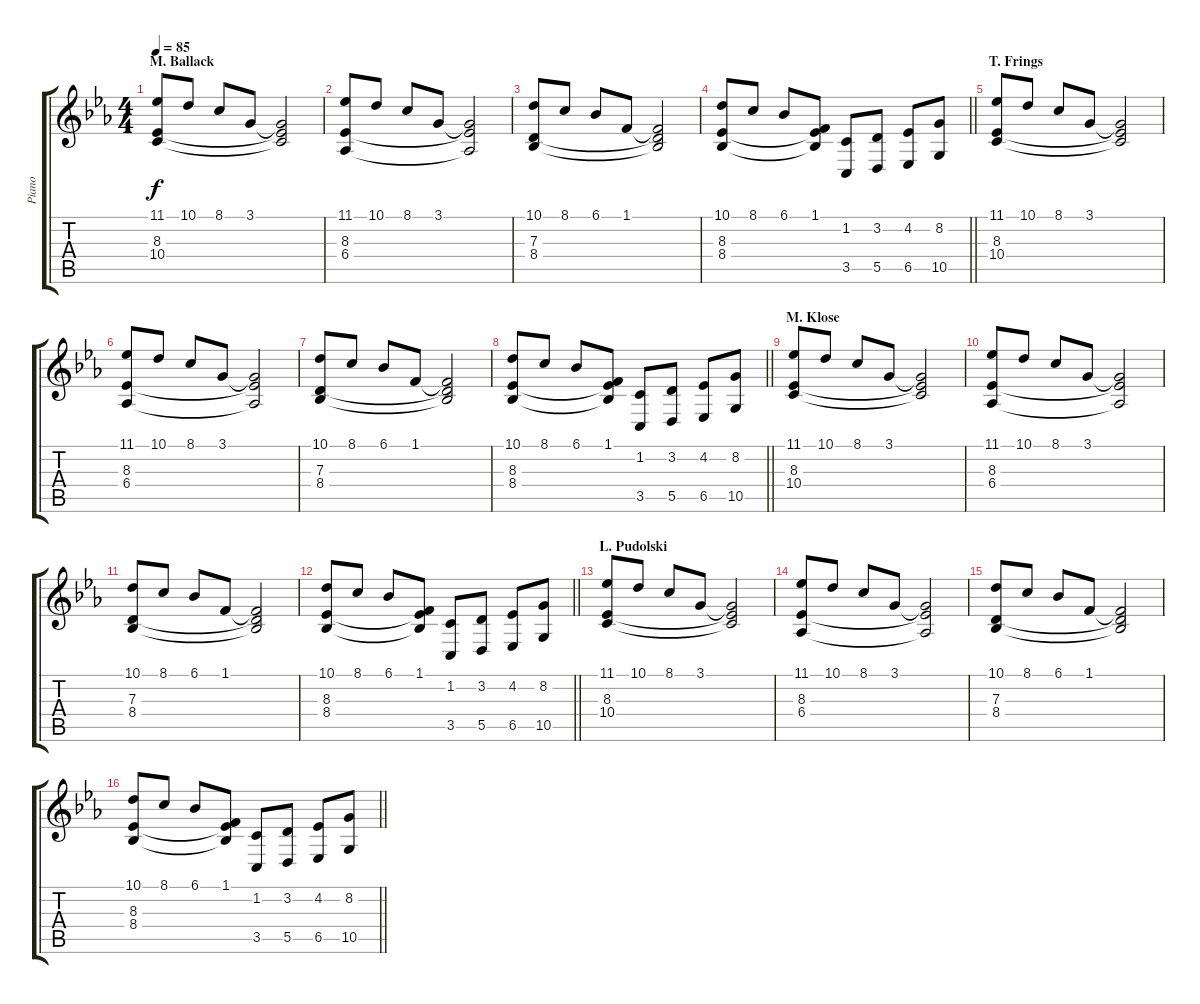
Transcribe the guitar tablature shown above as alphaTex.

\track ("Piano" "Piano") {instrument acousticgrandpiano}
\staff {score tabs}
\tuning (E4 B3 G3 D3 A2 E2) {hide}
\ts (4 4)
\section ("" "M. Ballack")
\tempo 85
\clef g2
\ks cminor
(11.1 8.3 10.4).8{dy f} 10.1.8 8.1.8 3.1.8 (3.1{t} 8.3{t} 10.4{t}).2 |
(11.1 8.3 6.4).8 10.1.8 8.1.8 3.1.8 (3.1{t} 8.3{t} 6.4{t}).2 |
(10.1 7.3 8.4).8 8.1.8 6.1.8 1.1.8 (1.1{t} 7.3{t} 8.4{t}).2 |
\barLineRight lightlight
(10.1 8.3 8.4).8 8.1.8 6.1.8 (1.1 8.3{t} 8.4{t}).8 (1.2 3.5).8 (3.2 5.5).8 (4.2 6.5).8 (8.2 10.5).8 |
\section ("" "T. Frings")
(11.1 8.3 10.4).8 10.1.8 8.1.8 3.1.8 (3.1{t} 8.3{t} 10.4{t}).2 |
(11.1 8.3 6.4).8 10.1.8 8.1.8 3.1.8 (3.1{t} 8.3{t} 6.4{t}).2 |
(10.1 7.3 8.4).8 8.1.8 6.1.8 1.1.8 (1.1{t} 7.3{t} 8.4{t}).2 |
\barLineRight lightlight
(10.1 8.3 8.4).8 8.1.8 6.1.8 (1.1 8.3{t} 8.4{t}).8 (1.2 3.5).8 (3.2 5.5).8 (4.2 6.5).8 (8.2 10.5).8 |
\section ("" "M. Klose")
(11.1 8.3 10.4).8 10.1.8 8.1.8 3.1.8 (3.1{t} 8.3{t} 10.4{t}).2 |
(11.1 8.3 6.4).8 10.1.8 8.1.8 3.1.8 (3.1{t} 8.3{t} 6.4{t}).2 |
(10.1 7.3 8.4).8 8.1.8 6.1.8 1.1.8 (1.1{t} 7.3{t} 8.4{t}).2 |
\barLineRight lightlight
(10.1 8.3 8.4).8 8.1.8 6.1.8 (1.1 8.3{t} 8.4{t}).8 (1.2 3.5).8 (3.2 5.5).8 (4.2 6.5).8 (8.2 10.5).8 |
\section ("" "L. Pudolski")
(11.1 8.3 10.4).8 10.1.8 8.1.8 3.1.8 (3.1{t} 8.3{t} 10.4{t}).2 |
(11.1 8.3 6.4).8 10.1.8 8.1.8 3.1.8 (3.1{t} 8.3{t} 6.4{t}).2 |
(10.1 7.3 8.4).8 8.1.8 6.1.8 1.1.8 (1.1{t} 7.3{t} 8.4{t}).2 |
\barLineRight lightlight
(10.1 8.3 8.4).8 8.1.8 6.1.8 (1.1 8.3{t} 8.4{t}).8 (1.2 3.5).8 (3.2 5.5).8 (4.2 6.5).8 (8.2 10.5).8
